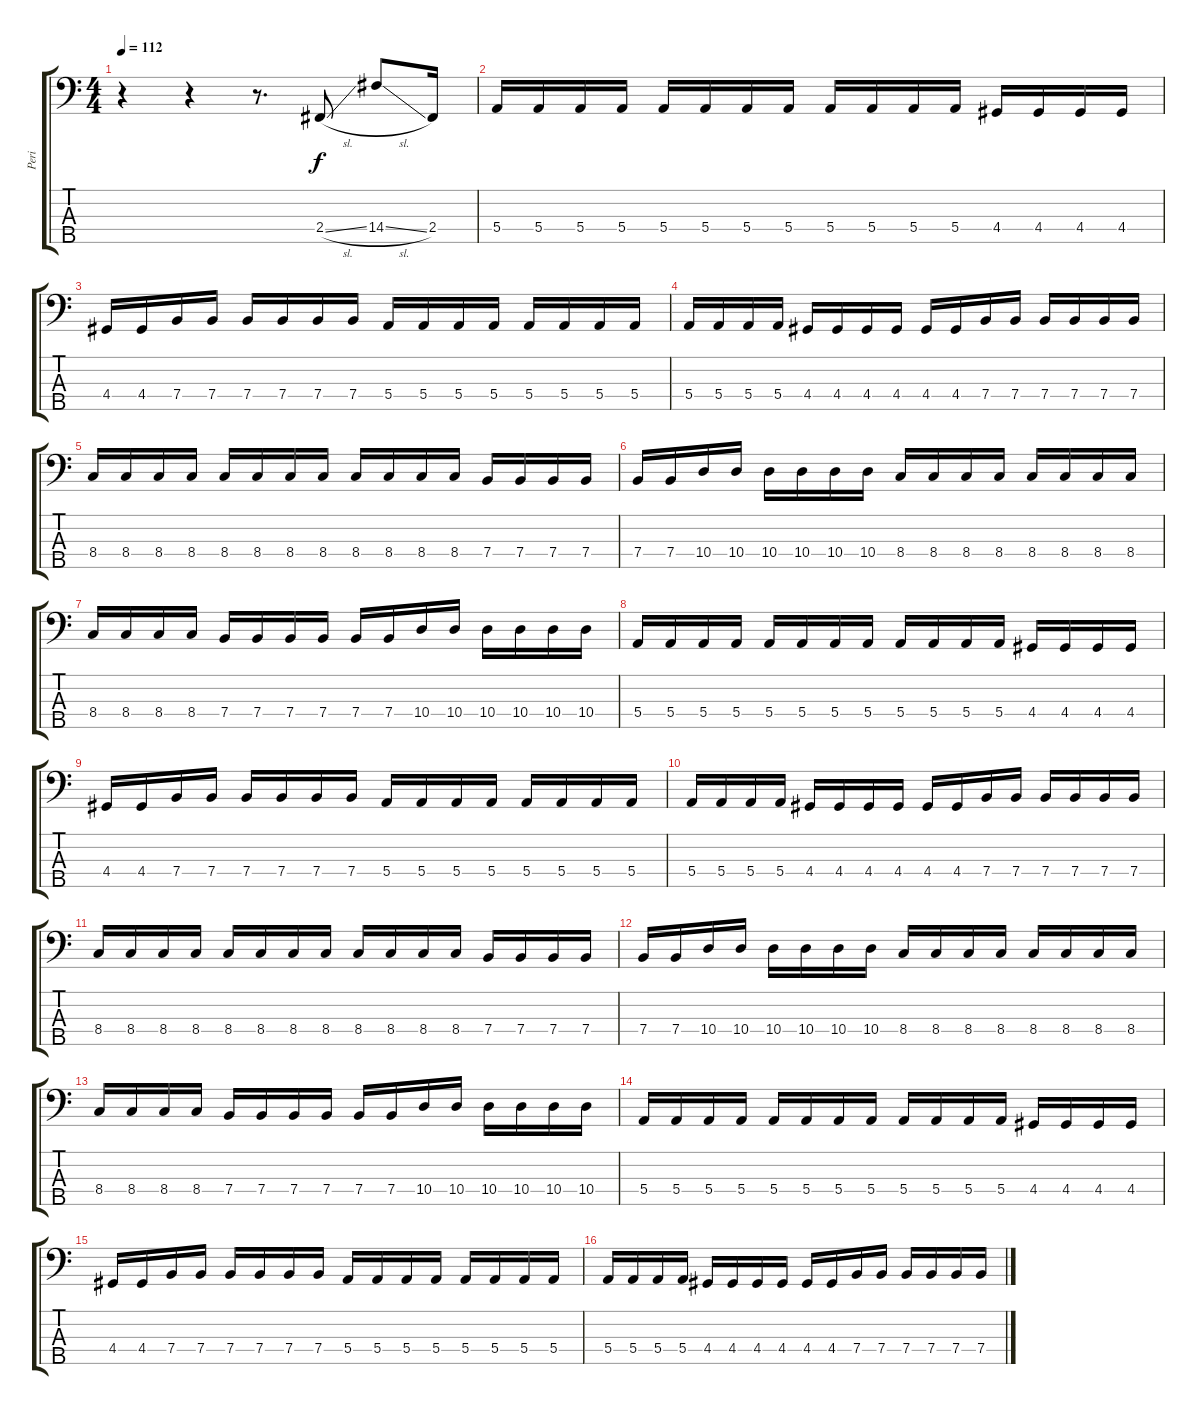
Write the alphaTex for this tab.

\track ("Peri" "Peri") {instrument electricbassfinger}
\staff {score tabs}
\tuning (G2 D2 A1 E1 B0) {hide}
\ts (4 4)
\tempo 112
\clef f4
\ks c
r.4{dy f instrument electricbassfinger} r.4 r.8{d} 2.4{sl}.8 14.4{sl}.8 2.4.16 |
5.4.16 5.4.16 5.4.16 5.4.16 5.4.16 5.4.16 5.4.16 5.4.16 5.4.16 5.4.16 5.4.16 5.4.16 4.4.16 4.4.16 4.4.16 4.4.16 |
4.4.16 4.4.16 7.4.16 7.4.16 7.4.16 7.4.16 7.4.16 7.4.16 5.4.16 5.4.16 5.4.16 5.4.16 5.4.16 5.4.16 5.4.16 5.4.16 |
5.4.16 5.4.16 5.4.16 5.4.16 4.4.16 4.4.16 4.4.16 4.4.16 4.4.16 4.4.16 7.4.16 7.4.16 7.4.16 7.4.16 7.4.16 7.4.16 |
8.4.16 8.4.16 8.4.16 8.4.16 8.4.16 8.4.16 8.4.16 8.4.16 8.4.16 8.4.16 8.4.16 8.4.16 7.4.16 7.4.16 7.4.16 7.4.16 |
7.4.16 7.4.16 10.4.16 10.4.16 10.4.16 10.4.16 10.4.16 10.4.16 8.4.16 8.4.16 8.4.16 8.4.16 8.4.16 8.4.16 8.4.16 8.4.16 |
8.4.16 8.4.16 8.4.16 8.4.16 7.4.16 7.4.16 7.4.16 7.4.16 7.4.16 7.4.16 10.4.16 10.4.16 10.4.16 10.4.16 10.4.16 10.4.16 |
5.4.16 5.4.16 5.4.16 5.4.16 5.4.16 5.4.16 5.4.16 5.4.16 5.4.16 5.4.16 5.4.16 5.4.16 4.4.16 4.4.16 4.4.16 4.4.16 |
4.4.16 4.4.16 7.4.16 7.4.16 7.4.16 7.4.16 7.4.16 7.4.16 5.4.16 5.4.16 5.4.16 5.4.16 5.4.16 5.4.16 5.4.16 5.4.16 |
5.4.16 5.4.16 5.4.16 5.4.16 4.4.16 4.4.16 4.4.16 4.4.16 4.4.16 4.4.16 7.4.16 7.4.16 7.4.16 7.4.16 7.4.16 7.4.16 |
8.4.16 8.4.16 8.4.16 8.4.16 8.4.16 8.4.16 8.4.16 8.4.16 8.4.16 8.4.16 8.4.16 8.4.16 7.4.16 7.4.16 7.4.16 7.4.16 |
7.4.16 7.4.16 10.4.16 10.4.16 10.4.16 10.4.16 10.4.16 10.4.16 8.4.16 8.4.16 8.4.16 8.4.16 8.4.16 8.4.16 8.4.16 8.4.16 |
8.4.16 8.4.16 8.4.16 8.4.16 7.4.16 7.4.16 7.4.16 7.4.16 7.4.16 7.4.16 10.4.16 10.4.16 10.4.16 10.4.16 10.4.16 10.4.16 |
5.4.16 5.4.16 5.4.16 5.4.16 5.4.16 5.4.16 5.4.16 5.4.16 5.4.16 5.4.16 5.4.16 5.4.16 4.4.16 4.4.16 4.4.16 4.4.16 |
4.4.16 4.4.16 7.4.16 7.4.16 7.4.16 7.4.16 7.4.16 7.4.16 5.4.16 5.4.16 5.4.16 5.4.16 5.4.16 5.4.16 5.4.16 5.4.16 |
5.4.16 5.4.16 5.4.16 5.4.16 4.4.16 4.4.16 4.4.16 4.4.16 4.4.16 4.4.16 7.4.16 7.4.16 7.4.16 7.4.16 7.4.16 7.4.16
